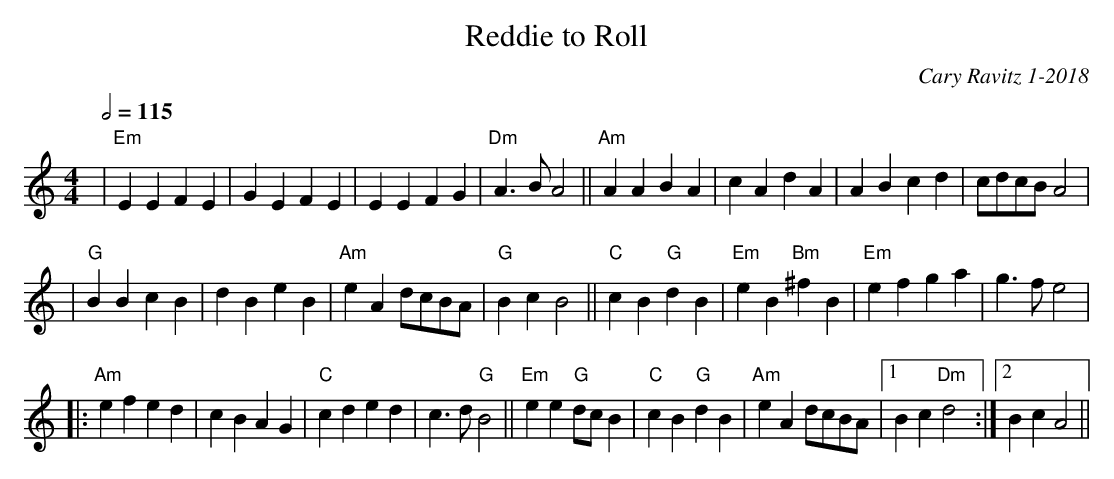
X:1
T: Reddie to Roll
C: Cary Ravitz 1-2018
M: 4/4
L: 1/8
Q: 1/2=115
K: Am
| "Em"E2 E2 F2 E2 | G2 E2 F2 E2 | E2 E2 F2 G2 | "Dm"A3 B A4|| "Am"A2 A2 B2 A2 | c2 A2 d2 A2 | A2 B2 c2 d2 | cdcB A4   |
| "G"B2 B2 c2 B2 | d2 B2 e2B2 |"Am"e2 A2 dcBA | "G"B2 c2 B4 || "C"c2 B2 "G"d2 B2 | "Em"e2 B2 "Bm"^f2 B2 | "Em"e2 f2 g2 a2 | g3 f e4 |
|: "Am"e2 f2 e2 d2 | c2 B2 A2 G2| "C"c2 d2 e2 d2 | c3 d "G"B4 || "Em"e2 e2 "G"dc B2 | "C"c2B2 "G"d2B2 | "Am"e2 A2 dcBA | [1 B2 c2 "Dm"d4 :| [2 B2 c2 A4 ||
